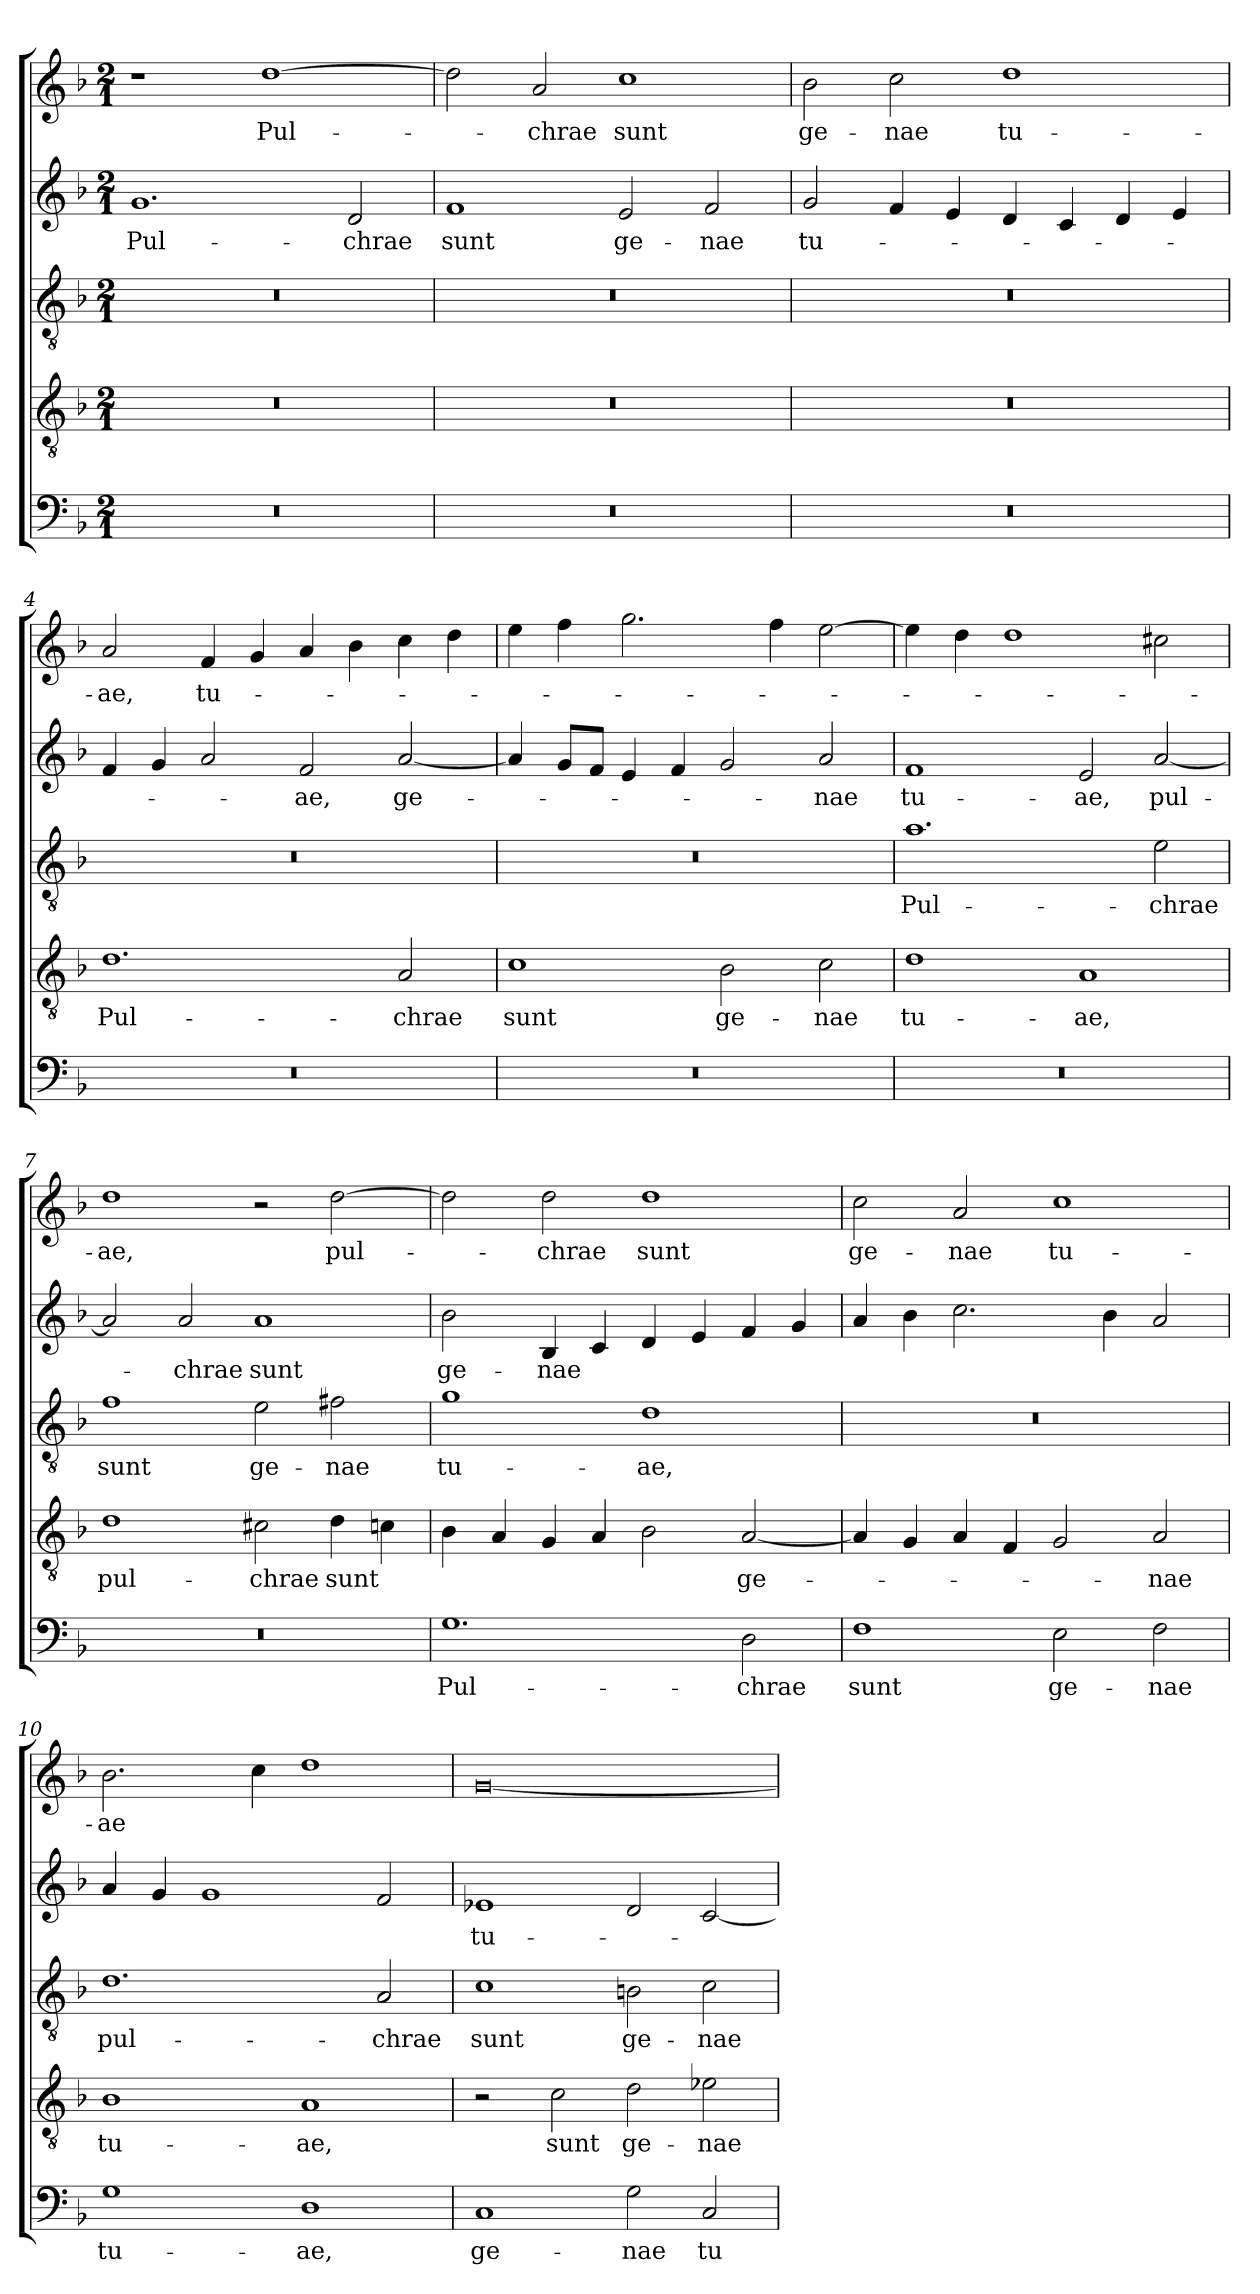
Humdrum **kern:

**kern	**text	**kern	**text	**kern	**text	**kern	**text	**kern	**text
*part5	*part5	*part4	*part4	*part3	*part3	*part2	*part2	*part1	*part1
*staff5	*staff5	*staff4	*staff4	*staff3	*staff3	*staff2	*staff2	*staff1	*staff1
*clefF4	*	*clefGv2	*	*clefGv2	*	*clefG2	*	*clefG2	*
*k[b-]	*	*k[b-]	*	*k[b-]	*	*k[b-]	*	*k[b-]	*
*F:	*	*F:	*	*F:	*	*F:	*	*F:	*
*M2/1	*	*M2/1	*	*M2/1	*	*M2/1	*	*M2/1	*
=1	=1	=1	=1	=1	=1	=1	=1	=1	=1
!	!	!	!	!	!	!	!LO:LY:b	!	!
0r	.	0r	.	0r	.	1.g	Pul-	1r	.
!	!	!	!	!	!	!	!	!	!LO:LY:b
.	.	.	.	.	.	.	.	[1dd	Pul-
!	!	!	!	!	!	!	!LO:LY:b	!	!
.	.	.	.	.	.	2d/	-chrae	.	.
=2	=2	=2	=2	=2	=2	=2	=2	=2	=2
!	!	!	!	!	!	!	!LO:LY:b	!	!
0r	.	0r	.	0r	.	1f	sunt	2dd\]	.
!	!	!	!	!	!	!	!	!	!LO:LY:b
.	.	.	.	.	.	.	.	2a/	-chrae
!	!	!	!	!	!	!	!LO:LY:b	!	!LO:LY:b
.	.	.	.	.	.	2e/	ge-	1cc	sunt
!	!	!	!	!	!	!	!LO:LY:b	!	!
.	.	.	.	.	.	2f/	-nae	.	.
=3	=3	=3	=3	=3	=3	=3	=3	=3	=3
!	!	!	!	!	!	!	!LO:LY:b	!	!LO:LY:b
0r	.	0r	.	0r	.	2g/	tu-	2b-\	ge-
!	!	!	!	!	!	!	!	!	!LO:LY:b
.	.	.	.	.	.	4f/	.	2cc\	-nae
.	.	.	.	.	.	4e/	.	.	.
!	!	!	!	!	!	!	!	!	!LO:LY:b
.	.	.	.	.	.	4d/	.	1dd	tu-
.	.	.	.	.	.	4c/	.	.	.
.	.	.	.	.	.	4d/	.	.	.
.	.	.	.	.	.	4e/	.	.	.
=4	=4	=4	=4	=4	=4	=4	=4	=4	=4
!	!	!	!LO:LY:b	!	!	!	!	!	!LO:LY:b
0r	.	1.d	Pul-	0r	.	4f/	.	2a/	-ae,
.	.	.	.	.	.	4g/	.	.	.
!	!	!	!	!	!	!	!	!	!LO:LY:b
.	.	.	.	.	.	2a/	.	4f/	tu-
.	.	.	.	.	.	.	.	4g/	.
!	!	!	!	!	!	!	!LO:LY:b	!	!
.	.	.	.	.	.	2f/	-ae,	4a/	.
.	.	.	.	.	.	.	.	4b-\	.
!	!	!	!LO:LY:b	!	!	!	!LO:LY:b	!	!
.	.	2A/	-chrae	.	.	[2a/	ge-	4cc\	.
.	.	.	.	.	.	.	.	4dd\	.
=5	=5	=5	=5	=5	=5	=5	=5	=5	=5
!	!	!	!LO:LY:b	!	!	!	!	!	!
0r	.	1c	sunt	0r	.	4a/]	.	4ee\	.
.	.	.	.	.	.	8g/L	.	4ff\	.
.	.	.	.	.	.	8f/J	.	.	.
.	.	.	.	.	.	4e/	.	2.gg\	.
.	.	.	.	.	.	4f/	.	.	.
!	!	!	!LO:LY:b	!	!	!	!	!	!
.	.	2B-\	ge-	.	.	2g/	.	.	.
.	.	.	.	.	.	.	.	4ff\	.
!	!	!	!LO:LY:b	!	!	!	!LO:LY:b	!	!
.	.	2c\	-nae	.	.	2a/	-nae	[2ee\	.
=6	=6	=6	=6	=6	=6	=6	=6	=6	=6
!	!	!	!LO:LY:b	!	!LO:LY:b	!	!LO:LY:b	!	!
0r	.	1d	tu-	1.a	Pul-	1f	tu-	4ee\]	.
.	.	.	.	.	.	.	.	4dd\	.
.	.	.	.	.	.	.	.	1dd	.
!	!	!	!LO:LY:b	!	!	!	!LO:LY:b	!	!
.	.	1A	-ae,	.	.	2e/	-ae,	.	.
!	!	!	!	!	!LO:LY:b	!	!LO:LY:b	!	!
.	.	.	.	2e\	-chrae	[2a/	pul-	2cc#X\	.
!!LO:LB:g=z
=7	=7	=7	=7	=7	=7	=7	=7	=7	=7
!	!	!	!LO:LY:b	!	!LO:LY:b	!	!	!	!LO:LY:b
0r	.	1d	pul-	1f	sunt	2a/]	.	1dd	-ae,
!	!	!	!	!	!	!	!LO:LY:b	!	!
.	.	.	.	.	.	2a/	-chrae	.	.
!	!	!	!LO:LY:b	!	!LO:LY:b	!	!LO:LY:b	!	!
.	.	2c#X\	-chrae	2e\	ge-	1a	sunt	2r	.
!	!	!	!LO:LY:b	!	!LO:LY:b	!	!	!	!LO:LY:b
.	.	4d\	sunt	2f#\	-nae	.	.	[2dd\	pul-
.	.	4c\	.	.	.	.	.	.	.
=8	=8	=8	=8	=8	=8	=8	=8	=8	=8
!	!LO:LY:b	!	!	!	!LO:LY:b	!	!LO:LY:b	!	!
1.G	Pul-	4B-\	.	1g	tu-	2b-\	ge-	2dd\]	.
.	.	4A/	.	.	.	.	.	.	.
!	!	!	!	!	!	!	!LO:LY:b	!	!LO:LY:b
.	.	4G/	.	.	.	4B-/	-nae	2dd\	-chrae
.	.	4A/	.	.	.	4c/	.	.	.
!	!	!	!	!	!LO:LY:b	!	!	!	!LO:LY:b
.	.	2B-\	.	1d	-ae,	4d/	.	1dd	sunt
.	.	.	.	.	.	4e/	.	.	.
!	!LO:LY:b	!	!LO:LY:b	!	!	!	!	!	!
2D\	-chrae	[2A/	ge-	.	.	4f/	.	.	.
.	.	.	.	.	.	4g/	.	.	.
=9	=9	=9	=9	=9	=9	=9	=9	=9	=9
!	!LO:LY:b	!	!	!	!	!	!	!	!LO:LY:b
1F	sunt	4A/]	.	0r	.	4a/	.	2cc\	ge-
.	.	4G/	.	.	.	4b-\	.	.	.
!	!	!	!	!	!	!	!	!	!LO:LY:b
.	.	4A/	.	.	.	2.cc\	.	2a/	-nae
.	.	4F/	.	.	.	.	.	.	.
!	!LO:LY:b	!	!	!	!	!	!	!	!LO:LY:b
2E\	ge-	2G/	.	.	.	.	.	1cc	tu-
.	.	.	.	.	.	4b-\	.	.	.
!	!LO:LY:b	!	!LO:LY:b	!	!	!	!	!	!
2F\	-nae	2A/	-nae	.	.	2a/	.	.	.
=10	=10	=10	=10	=10	=10	=10	=10	=10	=10
!	!LO:LY:b	!	!LO:LY:b	!	!LO:LY:b	!	!	!	!LO:LY:b
1G	tu-	1B-	tu-	1.d	pul-	4a/	.	2.b-\	-ae
.	.	.	.	.	.	4g/	.	.	.
.	.	.	.	.	.	1g	.	.	.
.	.	.	.	.	.	.	.	4cc\	.
!	!LO:LY:b	!	!LO:LY:b	!	!	!	!	!	!
1D	-ae,	1A	-ae,	.	.	.	.	1dd	.
!	!	!	!	!	!LO:LY:b	!	!	!	!
.	.	.	.	2A/	-chrae	2f/	.	.	.
=11	=11	=11	=11	=11	=11	=11	=11	=11	=11
!	!LO:LY:b	!	!	!	!LO:LY:b	!	!LO:LY:b	!	!
1C	ge-	2r	.	1c	sunt	1e-X	tu-	[0g	.
!	!	!	!LO:LY:b	!	!	!	!	!	!
.	.	2c\	sunt	.	.	.	.	.	.
!	!LO:LY:b	!	!LO:LY:b	!	!LO:LY:b	!	!	!	!
2G\	-nae	2d\	ge-	2B\	ge-	2d/	.	.	.
!	!LO:LY:b	!	!LO:LY:b	!	!LO:LY:b	!	!	!	!
2C/	tu-	2e-X\	-nae	2c\	-nae	[2c/	.	.	.
=	=	=	=	=	=	=	=	=	=
*-	*-	*-	*-	*-	*-	*-	*-	*-	*-
